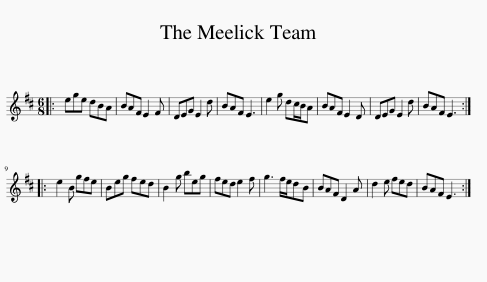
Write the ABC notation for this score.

X:1
L:1/8
M:6/8
I:linebreak $
K:D
V:1 treble
V:1
|: ege dBA | BAF E2 F | DEG E2 d | BAF E3 | e2 g dc/B/A | %5
 BAF E2 D | DEG E2 d | BAF E3 ::$ e2 B gfe | Beg fed | %10
 B2 g beg | fed e2 f | g3 f/e/dB | BAF D2 A | d2 e fed | %15
 BAF E3 :| %16
